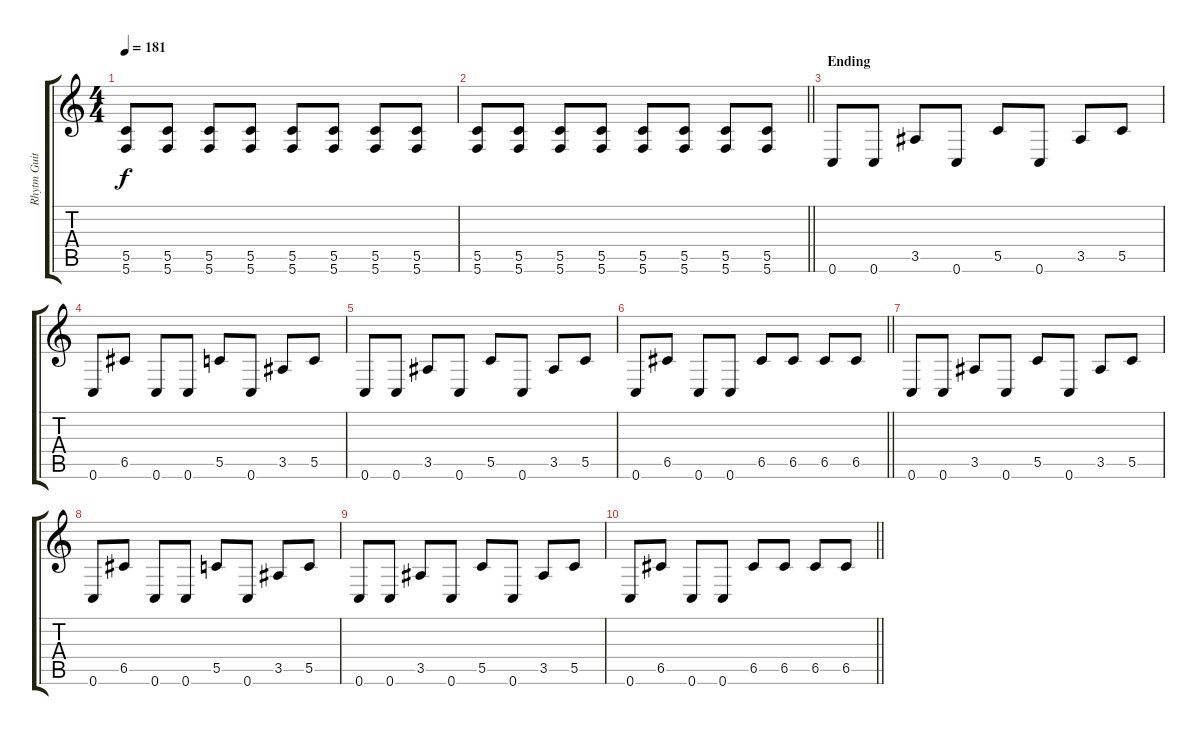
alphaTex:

\track ("Rhytm Guitar [R]" "Rhytm Guit") {instrument distortionguitar}
\staff {score tabs}
\tuning (D4 A3 F3 C3 G2 C2) {hide}
\ts (4 4)
\tempo 181
\clef g2
\ks c
(5.5 5.6).8{dy f} (5.5 5.6).8 (5.5 5.6).8 (5.5 5.6).8 (5.5 5.6).8 (5.5 5.6).8 (5.5 5.6).8 (5.5 5.6).8 |
\barLineRight lightlight
(5.5 5.6).8 (5.5 5.6).8 (5.5 5.6).8 (5.5 5.6).8 (5.5 5.6).8 (5.5 5.6).8 (5.5 5.6).8 (5.5 5.6).8 |
\section ("" "Ending")
0.6.8 0.6.8 3.5.8 0.6.8 5.5.8 0.6.8 3.5.8 5.5.8 |
0.6.8 6.5.8 0.6.8 0.6.8 5.5.8 0.6.8 3.5.8 5.5.8 |
0.6.8 0.6.8 3.5.8 0.6.8 5.5.8 0.6.8 3.5.8 5.5.8 |
\barLineRight lightlight
0.6.8 6.5.8 0.6.8 0.6.8 6.5.8 6.5.8 6.5.8 6.5.8 |
0.6.8 0.6.8 3.5.8 0.6.8 5.5.8 0.6.8 3.5.8 5.5.8 |
0.6.8 6.5.8 0.6.8 0.6.8 5.5.8 0.6.8 3.5.8 5.5.8 |
0.6.8 0.6.8 3.5.8 0.6.8 5.5.8 0.6.8 3.5.8 5.5.8 |
\barLineRight lightlight
0.6.8 6.5.8 0.6.8 0.6.8 6.5.8 6.5.8 6.5.8 6.5.8
